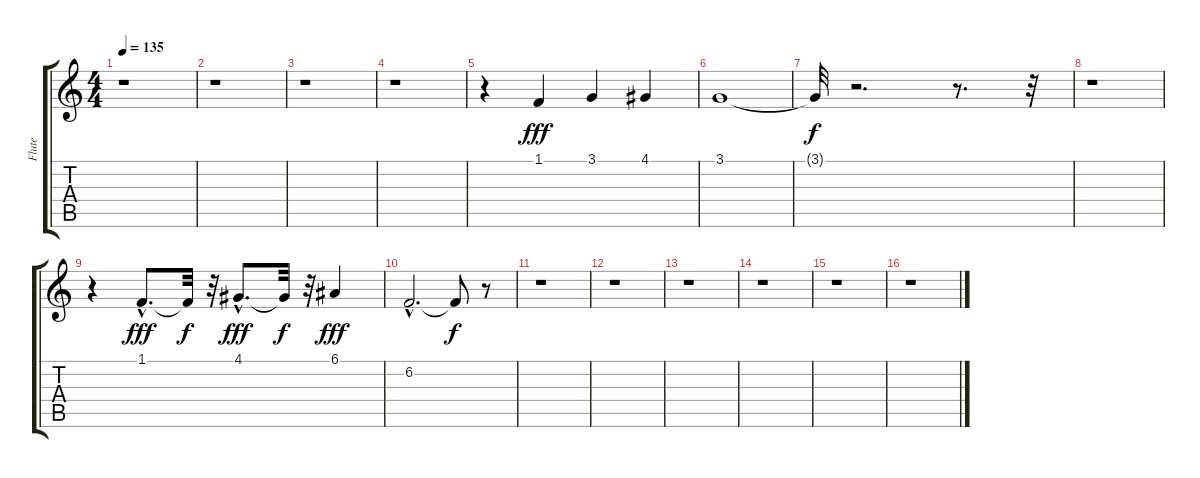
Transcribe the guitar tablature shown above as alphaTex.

\track ("Flute" "Flute") {instrument flute}
\staff {score tabs}
\tuning (E4 B3 G3 D3 A2 E2) {hide}
\ts (4 4)
\tempo 135
\clef g2
\ks c
r.1{dy fff} |
r.1 |
r.1 |
r.1 |
r.4 1.1.4 3.1.4 4.1.4 |
3.1.1 |
3.1{t}.32{dy f} r.2{d} r.8{d} r.32 |
r.1 |
r.4 1.1{hac}.8{d dy fff} 1.1{t}.32{dy f} r.32 4.1{hac}.8{d dy fff} 4.1{t}.32{dy f} r.32 6.1.4{dy fff} |
6.2{hac}.2{d} 6.2{t}.8{dy f} r.8 |
r.1 |
r.1 |
r.1 |
r.1 |
r.1 |
r.1
